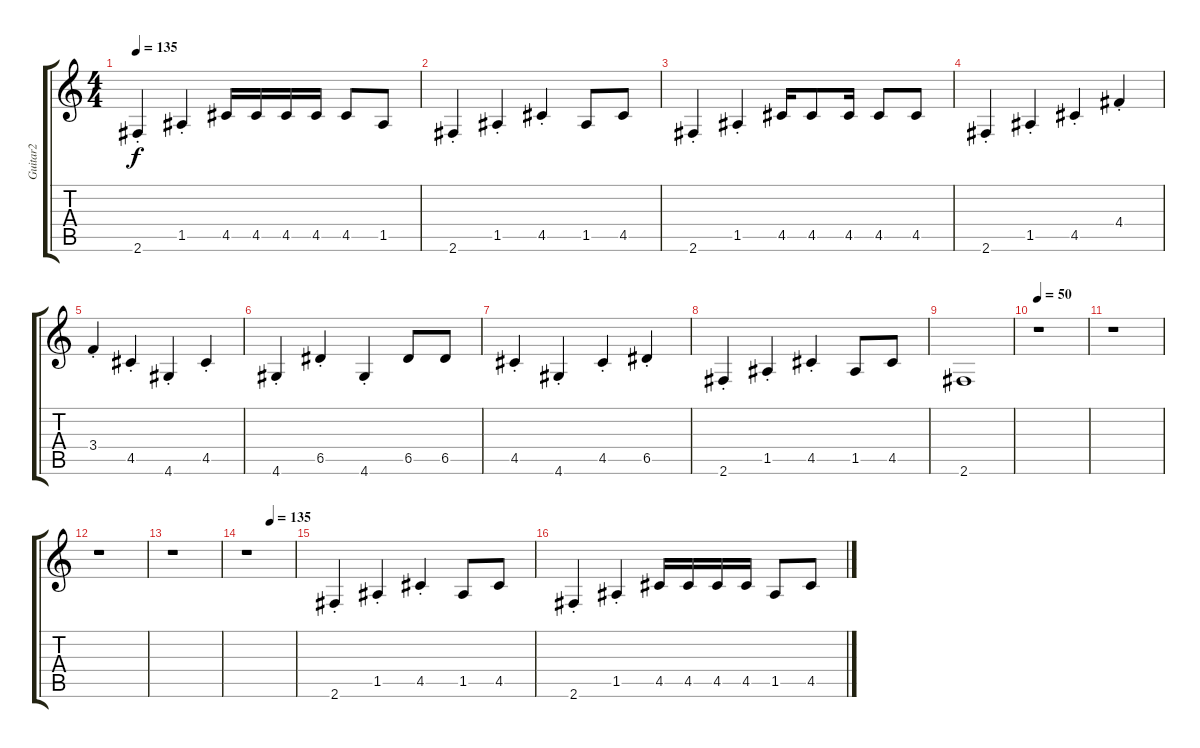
\track ("Guitar2" "Guitar2") {instrument electricguitarmuted}
\staff {score tabs}
\tuning (E4 B3 G3 D3 A2 E2) {hide}
\ts (4 4)
\tempo 135
\clef g2
\ks c
2.6{st}.4{dy f} 1.5{st}.4 4.5.16 4.5.16 4.5.16 4.5.16 4.5.8 1.5.8 |
2.6{st}.4 1.5{st}.4 4.5{st}.4 1.5.8 4.5.8 |
2.6{st}.4 1.5{st}.4 4.5.16 4.5.8 4.5.16 4.5.8 4.5.8 |
2.6{st}.4 1.5{st}.4 4.5{st}.4 4.4{st}.4 |
3.4{st}.4 4.5{st}.4 4.6{st}.4 4.5{st}.4 |
4.6{st}.4 6.5{st}.4 4.6{st}.4 6.5.8 6.5.8 |
4.5{st}.4 4.6{st}.4 4.5{st}.4 6.5{st}.4 |
2.6{st}.4 1.5{st}.4 4.5{st}.4 1.5.8 4.5.8 |
2.6.1 |
\tempo 50
r.1 |
r.1 |
r.1 |
r.1 |
\tempo (135 0.5)
r.1 |
2.6{st}.4 1.5{st}.4 4.5{st}.4 1.5.8 4.5.8 |
2.6{st}.4 1.5{st}.4 4.5.16 4.5.16 4.5.16 4.5.16 1.5.8 4.5.8
